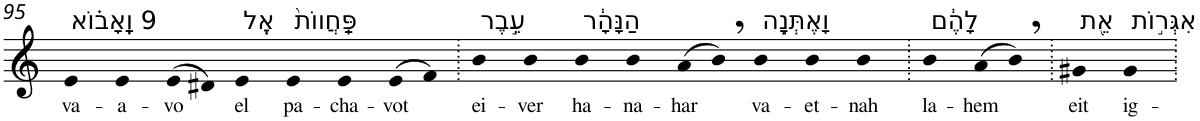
**kern	**text
*part1	*part1
*staff1	*staff1
*I"Piano	*
*I'Pno	*
!!LO:PB:g=z
*clefG2	*
*k[]	*
=95	=95
!LO:TX:a:t=9 וָֽאָב֗וֹא	!
!	!LO:LY:b
4e	va-
!	!LO:LY:b
4e	-a-
!	!LO:LY:b
(>8e	-vo
8d#X)	.
!LO:TX:a:t=אֶֽל	!
!	!LO:LY:b
4e	el
!LO:TX:a:t=פַּֽחֲווֹת֙	!
!	!LO:LY:b
4e	pa-
!	!LO:LY:b
4e	-cha-
!	!LO:LY:b
(>8e	-vot
8f)	.
=96.	=96.
!LO:TX:a:t=עֵ֣בֶר	!
!	!LO:LY:b
4b	ei-
!	!LO:LY:b
4b	-ver
!LO:TX:a:t=הַנָּהָ֔ר	!
!	!LO:LY:b
4b	ha-
!	!LO:LY:b
4b	-na-
!	!LO:LY:b
(>8a	-har
8b,)	.
!LO:TX:a:t=וָאֶתְּנָ֣ה	!
!	!LO:LY:b
4b	va-
!	!LO:LY:b
4b	-et-
!	!LO:LY:b
4b	-nah
=97.	=97.
!LO:TX:a:t=לָהֶ֔ם	!
!	!LO:LY:b
4b	la-
!	!LO:LY:b
(>8a	-hem
8b,)	.
=98.	=98.
!LO:TX:a:t=אֵ֖ת	!
!	!LO:LY:b
4g#X	eit
!LO:TX:a:t=אִגְּר֣וֹת	!
!	!LO:LY:b
4g#	ig-
=.	=.
*-	*-
